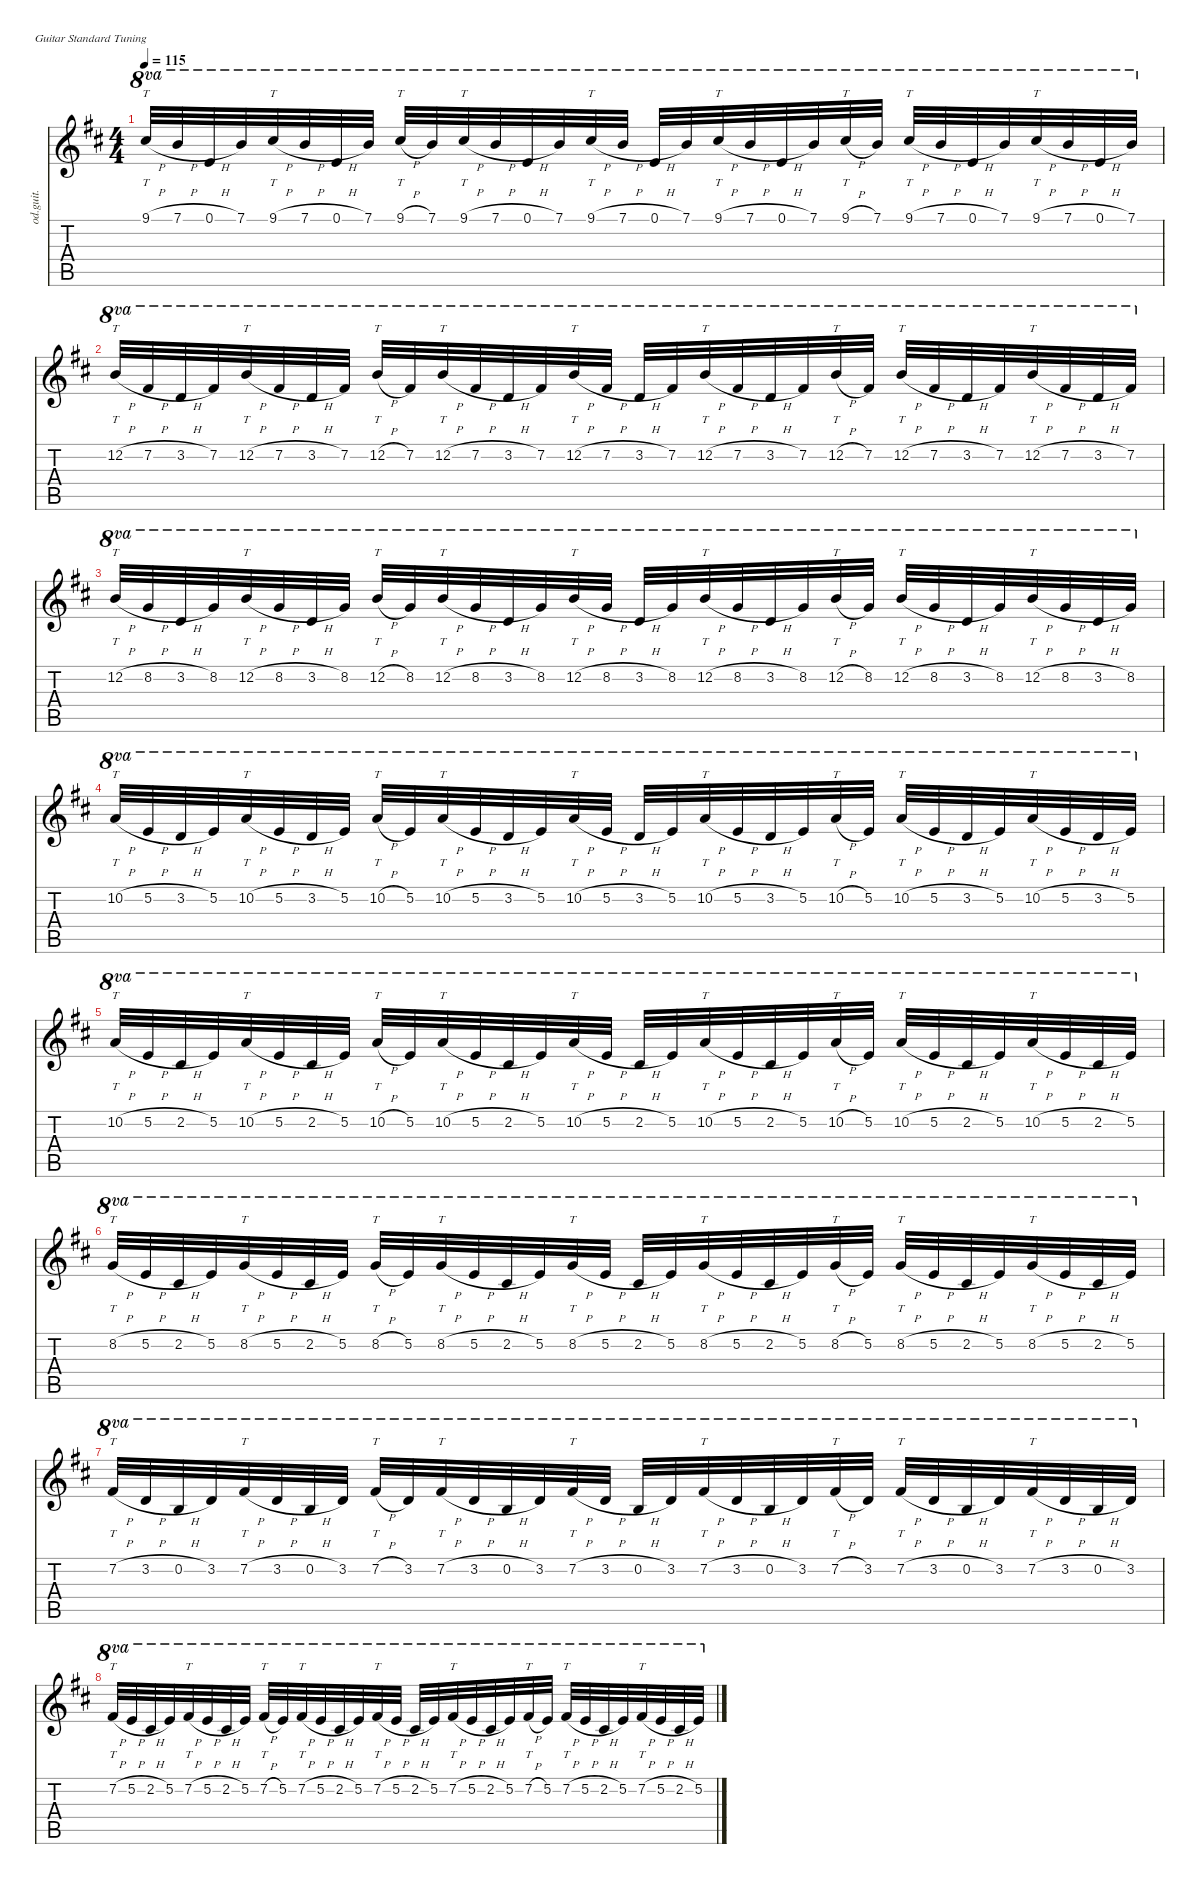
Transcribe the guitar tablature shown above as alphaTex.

\defaultSystemsLayout 4
\hideDynamics
\bracketExtendMode nobrackets
\track ("Jason Dubs" "od.guit.") {instrument overdrivenguitar}
\staff {score tabs}
\tuning (E4 B3 G3 D3 A2 E2)
\ts (4 4)
\tempo 115
\clef g2
\ks bminor
9.1{h acc #}.32{tt ot 8va dy f} 7.1{h acc forcenatural}.32{ot 8va} 0.1{h acc forcenatural}.32{ot 8va} 7.1{acc forcenatural}.32{ot 8va} 9.1{h acc #}.32{tt ot 8va} 7.1{h acc forcenatural}.32{ot 8va} 0.1{h acc forcenatural}.32{ot 8va} 7.1{acc forcenatural}.32{ot 8va} 9.1{h acc #}.32{tt ot 8va} 7.1{acc forcenatural}.32{ot 8va} 9.1{h acc #}.32{tt ot 8va} 7.1{h acc forcenatural}.32{ot 8va} 0.1{h acc forcenatural}.32{ot 8va} 7.1{acc forcenatural}.32{ot 8va} 9.1{h acc #}.32{tt ot 8va} 7.1{h acc forcenatural}.32{ot 8va} 0.1{h acc forcenatural}.32{ot 8va} 7.1{acc forcenatural}.32{ot 8va} 9.1{h acc #}.32{tt ot 8va} 7.1{h acc forcenatural}.32{ot 8va} 0.1{h acc forcenatural}.32{ot 8va} 7.1{acc forcenatural}.32{ot 8va} 9.1{h acc #}.32{tt ot 8va} 7.1{acc forcenatural}.32{ot 8va} 9.1{h acc #}.32{tt ot 8va} 7.1{h acc forcenatural}.32{ot 8va} 0.1{h acc forcenatural}.32{ot 8va} 7.1{acc forcenatural}.32{ot 8va} 9.1{h acc #}.32{tt ot 8va} 7.1{h acc forcenatural}.32{ot 8va} 0.1{h acc forcenatural}.32{ot 8va} 7.1{acc forcenatural}.32{ot 8va} |
12.2{h acc forcenatural}.32{tt ot 8va} 7.2{h acc #}.32{ot 8va} 3.2{h acc forcenatural}.32{ot 8va} 7.2{acc #}.32{ot 8va} 12.2{h acc forcenatural}.32{tt ot 8va} 7.2{h acc #}.32{ot 8va} 3.2{h acc forcenatural}.32{ot 8va} 7.2{acc #}.32{ot 8va} 12.2{h acc forcenatural}.32{tt ot 8va} 7.2{acc #}.32{ot 8va} 12.2{h acc forcenatural}.32{tt ot 8va} 7.2{h acc #}.32{ot 8va} 3.2{h acc forcenatural}.32{ot 8va} 7.2{acc #}.32{ot 8va} 12.2{h acc forcenatural}.32{tt ot 8va} 7.2{h acc #}.32{ot 8va} 3.2{h acc forcenatural}.32{ot 8va} 7.2{acc #}.32{ot 8va} 12.2{h acc forcenatural}.32{tt ot 8va} 7.2{h acc #}.32{ot 8va} 3.2{h acc forcenatural}.32{ot 8va} 7.2{acc #}.32{ot 8va} 12.2{h acc forcenatural}.32{tt ot 8va} 7.2{acc #}.32{ot 8va} 12.2{h acc forcenatural}.32{tt ot 8va} 7.2{h acc #}.32{ot 8va} 3.2{h acc forcenatural}.32{ot 8va} 7.2{acc #}.32{ot 8va} 12.2{h acc forcenatural}.32{tt ot 8va} 7.2{h acc #}.32{ot 8va} 3.2{h acc forcenatural}.32{ot 8va} 7.2{acc #}.32{ot 8va} |
12.2{h acc forcenatural}.32{tt ot 8va} 8.2{h acc forcenatural}.32{ot 8va} 3.2{h acc forcenatural}.32{ot 8va} 8.2{acc forcenatural}.32{ot 8va} 12.2{h acc forcenatural}.32{tt ot 8va} 8.2{h acc forcenatural}.32{ot 8va} 3.2{h acc forcenatural}.32{ot 8va} 8.2{acc forcenatural}.32{ot 8va} 12.2{h acc forcenatural}.32{tt ot 8va} 8.2{acc forcenatural}.32{ot 8va} 12.2{h acc forcenatural}.32{tt ot 8va} 8.2{h acc forcenatural}.32{ot 8va} 3.2{h acc forcenatural}.32{ot 8va} 8.2{acc forcenatural}.32{ot 8va} 12.2{h acc forcenatural}.32{tt ot 8va} 8.2{h acc forcenatural}.32{ot 8va} 3.2{h acc forcenatural}.32{ot 8va} 8.2{acc forcenatural}.32{ot 8va} 12.2{h acc forcenatural}.32{tt ot 8va} 8.2{h acc forcenatural}.32{ot 8va} 3.2{h acc forcenatural}.32{ot 8va} 8.2{acc forcenatural}.32{ot 8va} 12.2{h acc forcenatural}.32{tt ot 8va} 8.2{acc forcenatural}.32{ot 8va} 12.2{h acc forcenatural}.32{tt ot 8va} 8.2{h acc forcenatural}.32{ot 8va} 3.2{h acc forcenatural}.32{ot 8va} 8.2{acc forcenatural}.32{ot 8va} 12.2{h acc forcenatural}.32{tt ot 8va} 8.2{h acc forcenatural}.32{ot 8va} 3.2{h acc forcenatural}.32{ot 8va} 8.2{acc forcenatural}.32{ot 8va} |
10.2{h acc forcenatural}.32{tt ot 8va} 5.2{h acc forcenatural}.32{ot 8va} 3.2{h acc forcenatural}.32{ot 8va} 5.2{acc forcenatural}.32{ot 8va} 10.2{h acc forcenatural}.32{tt ot 8va} 5.2{h acc forcenatural}.32{ot 8va} 3.2{h acc forcenatural}.32{ot 8va} 5.2{acc forcenatural}.32{ot 8va} 10.2{h acc forcenatural}.32{tt ot 8va} 5.2{acc forcenatural}.32{ot 8va} 10.2{h acc forcenatural}.32{tt ot 8va} 5.2{h acc forcenatural}.32{ot 8va} 3.2{h acc forcenatural}.32{ot 8va} 5.2{acc forcenatural}.32{ot 8va} 10.2{h acc forcenatural}.32{tt ot 8va} 5.2{h acc forcenatural}.32{ot 8va} 3.2{h acc forcenatural}.32{ot 8va} 5.2{acc forcenatural}.32{ot 8va} 10.2{h acc forcenatural}.32{tt ot 8va} 5.2{h acc forcenatural}.32{ot 8va} 3.2{h acc forcenatural}.32{ot 8va} 5.2{acc forcenatural}.32{ot 8va} 10.2{h acc forcenatural}.32{tt ot 8va} 5.2{acc forcenatural}.32{ot 8va} 10.2{h acc forcenatural}.32{tt ot 8va} 5.2{h acc forcenatural}.32{ot 8va} 3.2{h acc forcenatural}.32{ot 8va} 5.2{acc forcenatural}.32{ot 8va} 10.2{h acc forcenatural}.32{tt ot 8va} 5.2{h acc forcenatural}.32{ot 8va} 3.2{h acc forcenatural}.32{ot 8va} 5.2{acc forcenatural}.32{ot 8va} |
10.2{h acc forcenatural}.32{tt ot 8va} 5.2{h acc forcenatural}.32{ot 8va} 2.2{h acc #}.32{ot 8va} 5.2{acc forcenatural}.32{ot 8va} 10.2{h acc forcenatural}.32{tt ot 8va} 5.2{h acc forcenatural}.32{ot 8va} 2.2{h acc #}.32{ot 8va} 5.2{acc forcenatural}.32{ot 8va} 10.2{h acc forcenatural}.32{tt ot 8va} 5.2{acc forcenatural}.32{ot 8va} 10.2{h acc forcenatural}.32{tt ot 8va} 5.2{h acc forcenatural}.32{ot 8va} 2.2{h acc #}.32{ot 8va} 5.2{acc forcenatural}.32{ot 8va} 10.2{h acc forcenatural}.32{tt ot 8va} 5.2{h acc forcenatural}.32{ot 8va} 2.2{h acc #}.32{ot 8va} 5.2{acc forcenatural}.32{ot 8va} 10.2{h acc forcenatural}.32{tt ot 8va} 5.2{h acc forcenatural}.32{ot 8va} 2.2{h acc #}.32{ot 8va} 5.2{acc forcenatural}.32{ot 8va} 10.2{h acc forcenatural}.32{tt ot 8va} 5.2{acc forcenatural}.32{ot 8va} 10.2{h acc forcenatural}.32{tt ot 8va} 5.2{h acc forcenatural}.32{ot 8va} 2.2{h acc #}.32{ot 8va} 5.2{acc forcenatural}.32{ot 8va} 10.2{h acc forcenatural}.32{tt ot 8va} 5.2{h acc forcenatural}.32{ot 8va} 2.2{h acc #}.32{ot 8va} 5.2{acc forcenatural}.32{ot 8va} |
8.2{h acc forcenatural}.32{tt ot 8va} 5.2{h acc forcenatural}.32{ot 8va} 2.2{h acc #}.32{ot 8va} 5.2{acc forcenatural}.32{ot 8va} 8.2{h acc forcenatural}.32{tt ot 8va} 5.2{h acc forcenatural}.32{ot 8va} 2.2{h acc #}.32{ot 8va} 5.2{acc forcenatural}.32{ot 8va} 8.2{h acc forcenatural}.32{tt ot 8va} 5.2{acc forcenatural}.32{ot 8va} 8.2{h acc forcenatural}.32{tt ot 8va} 5.2{h acc forcenatural}.32{ot 8va} 2.2{h acc #}.32{ot 8va} 5.2{acc forcenatural}.32{ot 8va} 8.2{h acc forcenatural}.32{tt ot 8va} 5.2{h acc forcenatural}.32{ot 8va} 2.2{h acc #}.32{ot 8va} 5.2{acc forcenatural}.32{ot 8va} 8.2{h acc forcenatural}.32{tt ot 8va} 5.2{h acc forcenatural}.32{ot 8va} 2.2{h acc #}.32{ot 8va} 5.2{acc forcenatural}.32{ot 8va} 8.2{h acc forcenatural}.32{tt ot 8va} 5.2{acc forcenatural}.32{ot 8va} 8.2{h acc forcenatural}.32{tt ot 8va} 5.2{h acc forcenatural}.32{ot 8va} 2.2{h acc #}.32{ot 8va} 5.2{acc forcenatural}.32{ot 8va} 8.2{h acc forcenatural}.32{tt ot 8va} 5.2{h acc forcenatural}.32{ot 8va} 2.2{h acc #}.32{ot 8va} 5.2{acc forcenatural}.32{ot 8va} |
7.2{h acc #}.32{tt ot 8va} 3.2{h acc forcenatural}.32{ot 8va} 0.2{h acc forcenatural}.32{ot 8va} 3.2{acc forcenatural}.32{ot 8va} 7.2{h acc #}.32{tt ot 8va} 3.2{h acc forcenatural}.32{ot 8va} 0.2{h acc forcenatural}.32{ot 8va} 3.2{acc forcenatural}.32{ot 8va} 7.2{h acc #}.32{tt ot 8va} 3.2{acc forcenatural}.32{ot 8va} 7.2{h acc #}.32{tt ot 8va} 3.2{h acc forcenatural}.32{ot 8va} 0.2{h acc forcenatural}.32{ot 8va} 3.2{acc forcenatural}.32{ot 8va} 7.2{h acc #}.32{tt ot 8va} 3.2{h acc forcenatural}.32{ot 8va} 0.2{h acc forcenatural}.32{ot 8va} 3.2{acc forcenatural}.32{ot 8va} 7.2{h acc #}.32{tt ot 8va} 3.2{h acc forcenatural}.32{ot 8va} 0.2{h acc forcenatural}.32{ot 8va} 3.2{acc forcenatural}.32{ot 8va} 7.2{h acc #}.32{tt ot 8va} 3.2{acc forcenatural}.32{ot 8va} 7.2{h acc #}.32{tt ot 8va} 3.2{h acc forcenatural}.32{ot 8va} 0.2{h acc forcenatural}.32{ot 8va} 3.2{acc forcenatural}.32{ot 8va} 7.2{h acc #}.32{tt ot 8va} 3.2{h acc forcenatural}.32{ot 8va} 0.2{h acc forcenatural}.32{ot 8va} 3.2{acc forcenatural}.32{ot 8va} |
7.2{h acc #}.32{tt ot 8va} 5.2{h acc forcenatural}.32{ot 8va} 2.2{h acc #}.32{ot 8va} 5.2{acc forcenatural}.32{ot 8va} 7.2{h acc #}.32{tt ot 8va} 5.2{h acc forcenatural}.32{ot 8va} 2.2{h acc #}.32{ot 8va} 5.2{acc forcenatural}.32{ot 8va} 7.2{h acc #}.32{tt ot 8va} 5.2{acc forcenatural}.32{ot 8va} 7.2{h acc #}.32{tt ot 8va} 5.2{h acc forcenatural}.32{ot 8va} 2.2{h acc #}.32{ot 8va} 5.2{acc forcenatural}.32{ot 8va} 7.2{h acc #}.32{tt ot 8va} 5.2{h acc forcenatural}.32{ot 8va} 2.2{h acc #}.32{ot 8va} 5.2{acc forcenatural}.32{ot 8va} 7.2{h acc #}.32{tt ot 8va} 5.2{h acc forcenatural}.32{ot 8va} 2.2{h acc #}.32{ot 8va} 5.2{acc forcenatural}.32{ot 8va} 7.2{h acc #}.32{tt ot 8va} 5.2{acc forcenatural}.32{ot 8va} 7.2{h acc #}.32{tt ot 8va} 5.2{h acc forcenatural}.32{ot 8va} 2.2{h acc #}.32{ot 8va} 5.2{acc forcenatural}.32{ot 8va} 7.2{h acc #}.32{tt ot 8va} 5.2{h acc forcenatural}.32{ot 8va} 2.2{h acc #}.32{ot 8va} 5.2{acc forcenatural}.32{ot 8va}
